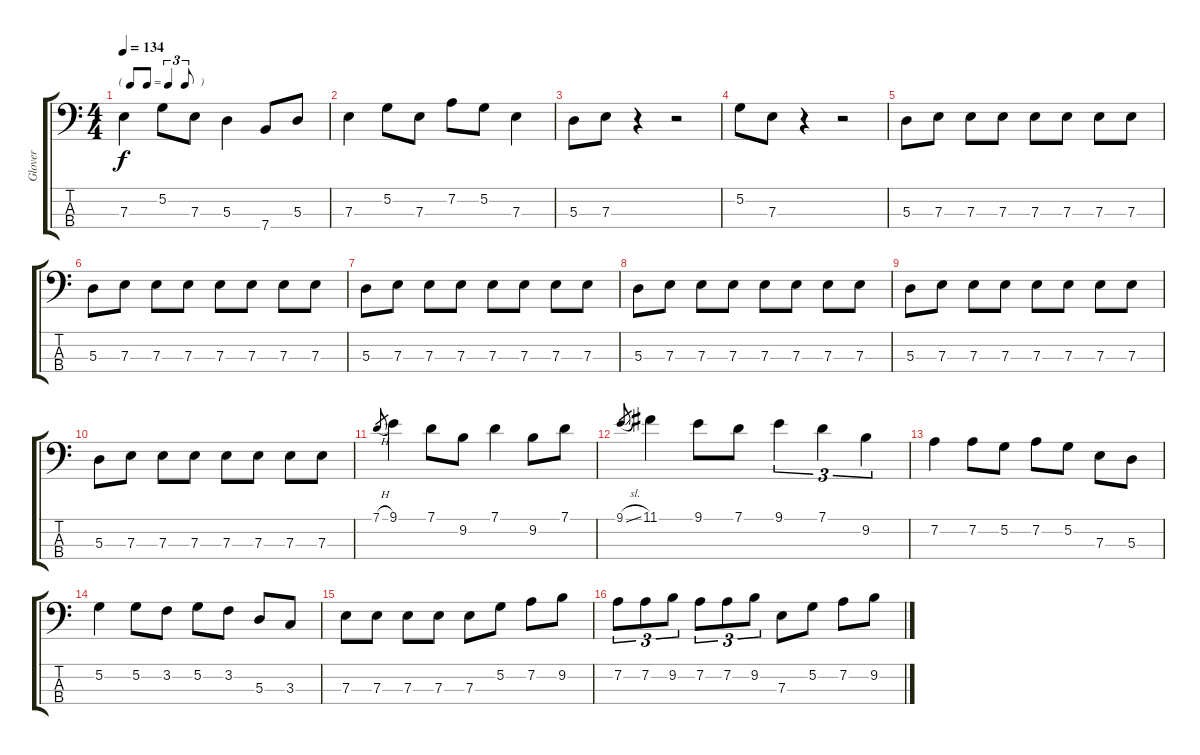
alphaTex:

\track ("Glover" "Glover") {instrument electricbassfinger}
\staff {score tabs}
\tuning (G2 D2 A1 E1) {hide}
\ts (4 4)
\tf triplet8th
\tempo 134
\clef f4
\ks c
7.3.4{dy f} 5.2.8 7.3.8 5.3.4 7.4.8 5.3.8 |
7.3.4 5.2.8 7.3.8 7.2.8 5.2.8 7.3.4 |
5.3.8 7.3.8 r.4 r.2 |
5.2.8 7.3.8 r.4 r.2 |
5.3.8 7.3.8 7.3.8 7.3.8 7.3.8 7.3.8 7.3.8 7.3.8 |
5.3.8 7.3.8 7.3.8 7.3.8 7.3.8 7.3.8 7.3.8 7.3.8 |
5.3.8 7.3.8 7.3.8 7.3.8 7.3.8 7.3.8 7.3.8 7.3.8 |
5.3.8 7.3.8 7.3.8 7.3.8 7.3.8 7.3.8 7.3.8 7.3.8 |
5.3.8 7.3.8 7.3.8 7.3.8 7.3.8 7.3.8 7.3.8 7.3.8 |
5.3.8 7.3.8 7.3.8 7.3.8 7.3.8 7.3.8 7.3.8 7.3.8 |
7.1{h}.8{gr} 9.1.4 7.1.8 9.2.8 7.1.4 9.2.8 7.1.8 |
9.1{sl}.8{gr} 11.1.4 9.1.8 7.1.8 9.1.4{tu (3 2)} 7.1.4{tu (3 2)} 9.2.4{tu (3 2)} |
7.2.4 7.2.8 5.2.8 7.2.8 5.2.8 7.3.8 5.3.8 |
5.2.4 5.2.8 3.2.8 5.2.8 3.2.8 5.3.8 3.3.8 |
7.3.8 7.3.8 7.3.8 7.3.8 7.3.8 5.2.8 7.2.8 9.2.8 |
7.2.8{tu (3 2)} 7.2.8{tu (3 2)} 9.2.8{tu (3 2)} 7.2.8{tu (3 2)} 7.2.8{tu (3 2)} 9.2.8{tu (3 2)} 7.3.8 5.2.8 7.2.8 9.2.8
